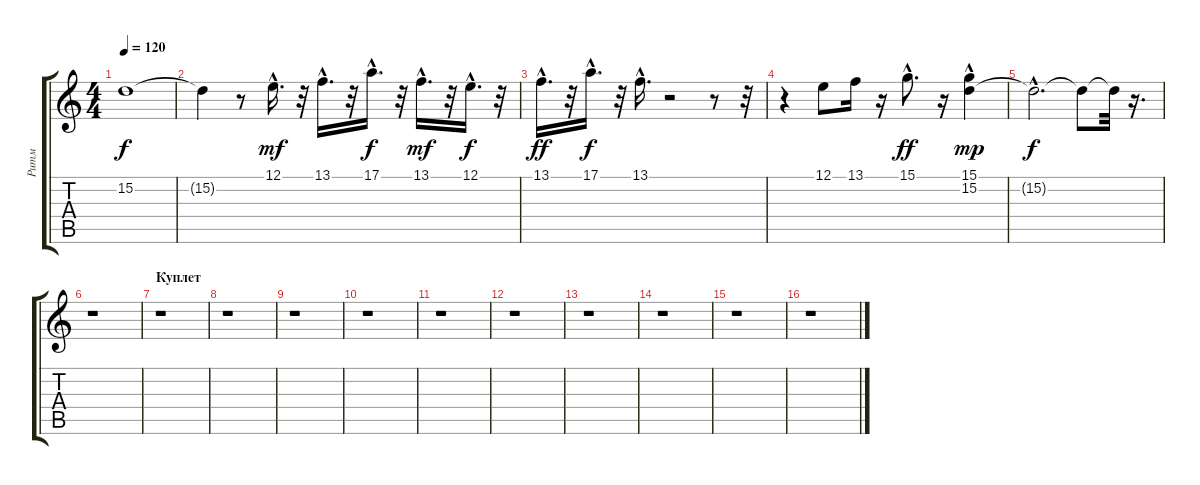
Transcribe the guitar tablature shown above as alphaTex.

\track ("Ритм" "Ритм") {instrument brightacousticpiano}
\staff {score tabs}
\tuning (E4 B3 G3 D3 A2 E2) {hide}
\ts (4 4)
\tempo 120
\clef g2
\ks c
15.2{t}.1{dy f} |
15.2{t}.4 r.8 12.1{hac}.16{d dy mf} r.32 13.1{hac}.16{d} r.32 17.1{hac}.16{d dy f} r.32 13.1{hac}.16{d dy mf} r.32 12.1{hac}.16{d dy f} r.32 |
13.1{hac}.16{d dy ff} r.32 17.1{hac}.16{d dy f} r.32 13.1{hac}.16{d} r.2 r.8 r.32 |
r.4 12.1.8 13.1.16 r.16 15.1{hac}.8{d dy ff} r.16 (15.1{hac} 15.2).4{dy mp} |
15.2{hac t}.2{d dy f} 15.2{t}.8 15.2{t}.32 r.16{d} |
r.1 |
\section ("" "Куплет")
r.1 |
r.1 |
r.1 |
r.1 |
r.1 |
r.1 |
r.1 |
r.1 |
r.1 |
r.1
